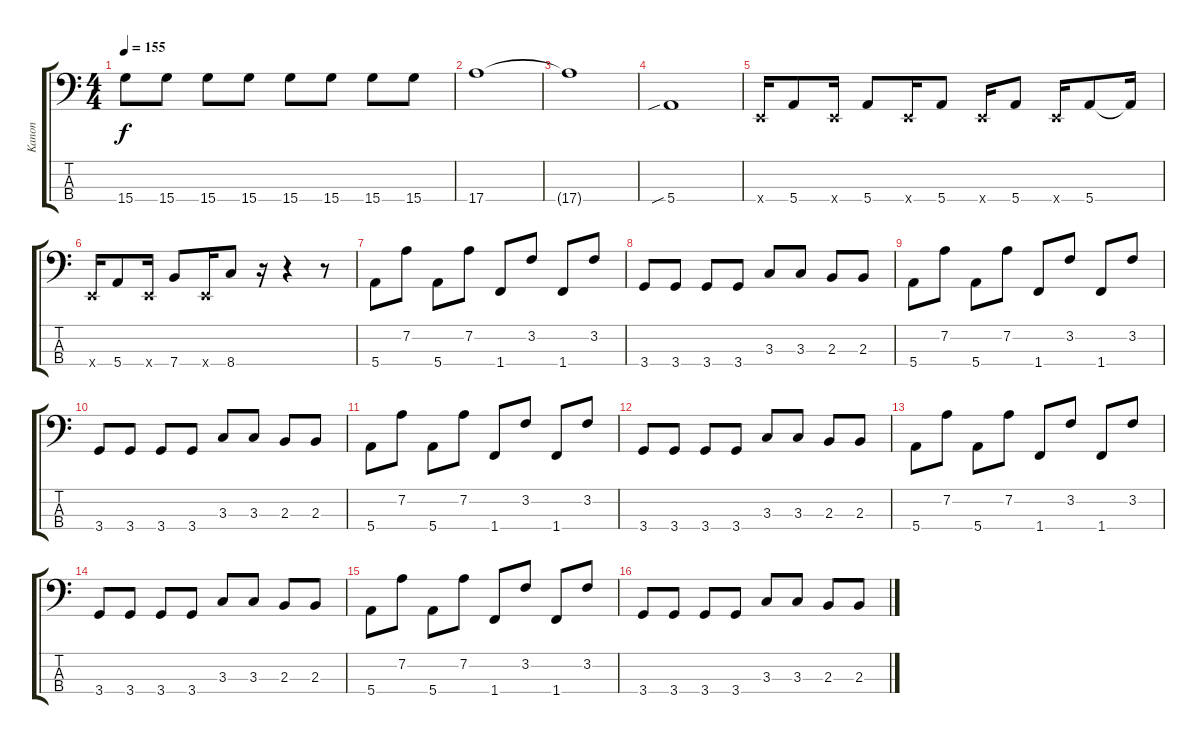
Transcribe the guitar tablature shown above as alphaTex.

\track ("Kanon" "Kanon") {instrument electricbassfinger}
\staff {score tabs}
\tuning (G2 D2 A1 E1) {hide}
\ts (4 4)
\tempo 155
\clef f4
\ks c
15.4.8{dy f} 15.4.8 15.4.8 15.4.8 15.4.8 15.4.8 15.4.8 15.4.8 |
17.4.1 |
17.4{t}.1 |
5.4{sib}.1 |
0.4{x}.16 5.4.8 0.4{x}.16 5.4.8 0.4{x}.16 5.4.8 0.4{x}.16 5.4.8 0.4{x}.16 5.4.8 5.4{t}.16 |
0.4{x}.16 5.4.8 0.4{x}.16 7.4.8 0.4{x}.16 8.4.8 r.16 r.4 r.8 |
5.4.8 7.2.8 5.4.8 7.2.8 1.4.8 3.2.8 1.4.8 3.2.8 |
3.4.8 3.4.8 3.4.8 3.4.8 3.3.8 3.3.8 2.3.8 2.3.8 |
5.4.8 7.2.8 5.4.8 7.2.8 1.4.8 3.2.8 1.4.8 3.2.8 |
3.4.8 3.4.8 3.4.8 3.4.8 3.3.8 3.3.8 2.3.8 2.3.8 |
5.4.8 7.2.8 5.4.8 7.2.8 1.4.8 3.2.8 1.4.8 3.2.8 |
3.4.8 3.4.8 3.4.8 3.4.8 3.3.8 3.3.8 2.3.8 2.3.8 |
5.4.8 7.2.8 5.4.8 7.2.8 1.4.8 3.2.8 1.4.8 3.2.8 |
3.4.8 3.4.8 3.4.8 3.4.8 3.3.8 3.3.8 2.3.8 2.3.8 |
5.4.8 7.2.8 5.4.8 7.2.8 1.4.8 3.2.8 1.4.8 3.2.8 |
3.4.8 3.4.8 3.4.8 3.4.8 3.3.8 3.3.8 2.3.8 2.3.8
